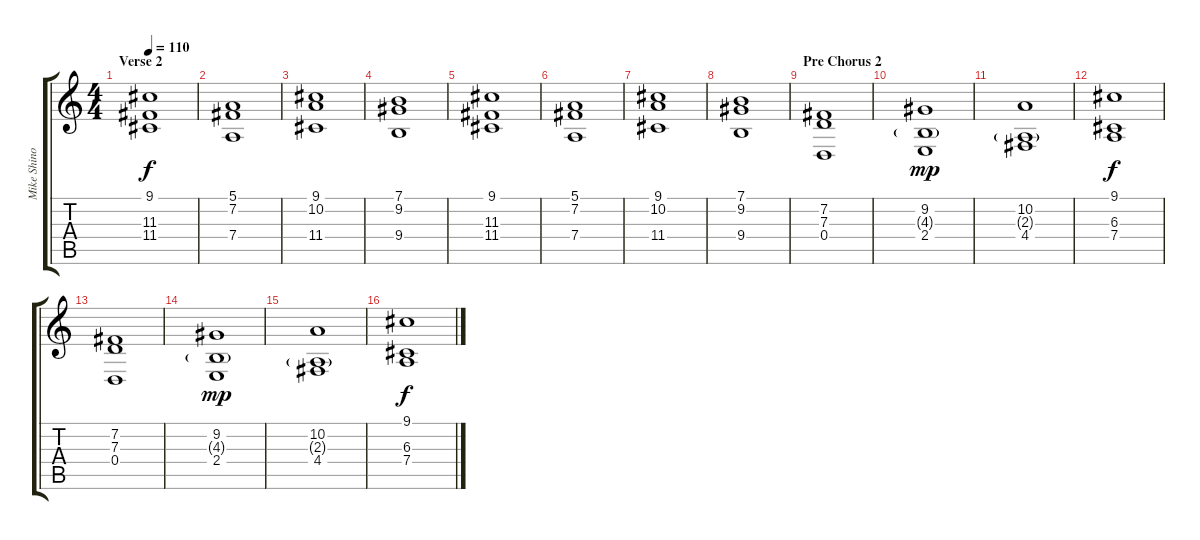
\track ("Mike Shinoda (Piano)" "Mike Shino") {instrument acousticgrandpiano}
\staff {score tabs}
\tuning (E4 B3 G3 D3 A2 E2) {hide}
\ts (4 4)
\section ("" "Verse 2")
\tempo 110
\clef g2
\ks c
(9.1 11.3 11.4).1{dy f} |
(5.1 7.2 7.4).1 |
(9.1 10.2 11.4).1 |
(7.1 9.2 9.4).1 |
(9.1 11.3 11.4).1 |
(5.1 7.2 7.4).1 |
(9.1 10.2 11.4).1 |
(7.1 9.2 9.4).1 |
\section ("" "Pre Chorus 2")
(7.2 7.3 0.4).1 |
(9.2 4.3{g} 2.4).1{dy mp} |
(10.2 2.3{g} 4.4).1 |
(9.1 6.3 7.4).1{dy f} |
(7.2 7.3 0.4).1 |
(9.2 4.3{g} 2.4).1{dy mp} |
(10.2 2.3{g} 4.4).1 |
(9.1 6.3 7.4).1{dy f}
